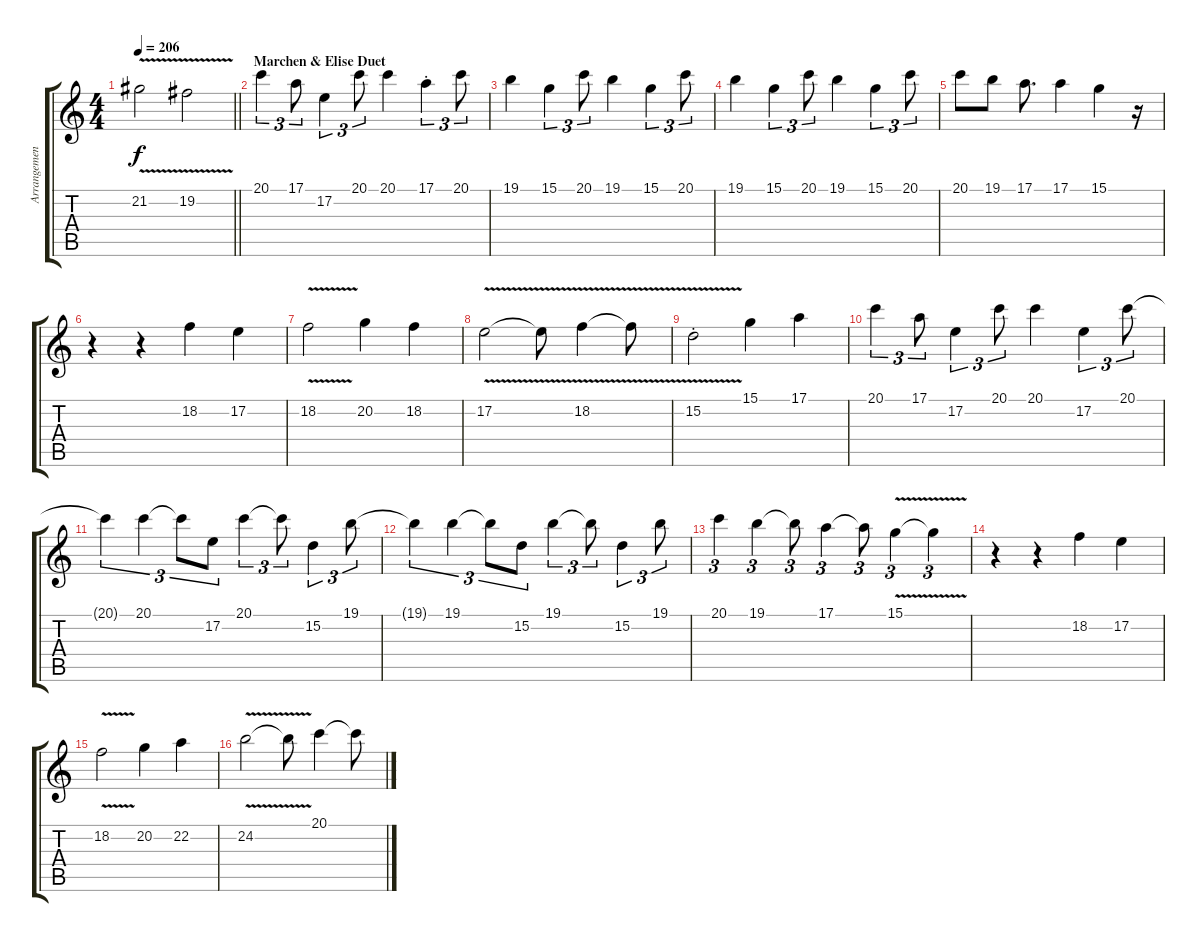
\track ("Arrangements/Elize" "Arrangemen") {instrument orchestrahit}
\staff {score tabs}
\tuning (E4 B3 G3 D3 A2 E2) {hide}
\ts (4 4)
\tempo 206
\clef g2
\barLineRight lightlight
\ks c
21.2{v}.2{dy f} 19.2{v}.2 |
\section ("" "Marchen & Elise Duet")
20.1.4{tu (3 2)} 17.1.8{tu (3 2)} 17.2.4{tu (3 2)} 20.1.8{tu (3 2)} 20.1.4 17.1{st}.4{tu (3 2)} 20.1.8{tu (3 2)} |
19.1.4 15.1.4{tu (3 2)} 20.1.8{tu (3 2)} 19.1.4 15.1.4{tu (3 2)} 20.1.8{tu (3 2)} |
19.1.4 15.1.4{tu (3 2)} 20.1.8{tu (3 2)} 19.1.4 15.1.4{tu (3 2)} 20.1.8{tu (3 2)} |
20.1.8 19.1.8 17.1.8{d} 17.1.4 15.1.4 r.16 |
r.4 r.4 18.2.4 17.2.4 |
18.2{v}.2 20.2.4 18.2.4 |
17.2{v}.2 17.2{t}.8 18.2{v}.4 18.2{t}.8 |
15.2{v st}.2 15.1.4 17.1.4 |
20.1.4{tu (3 2)} 17.1.8{tu (3 2)} 17.2.4{tu (3 2)} 20.1.8{tu (3 2)} 20.1.4 17.2.4{tu (3 2)} 20.1.8{tu (3 2)} |
20.1{t}.4{tu (3 2)} 20.1.4{tu (3 2)} 20.1{t}.8{tu (3 2)} 17.2.8{tu (3 2)} 20.1.4{tu (3 2)} 20.1{t}.8{tu (3 2)} 15.2.4{tu (3 2)} 19.1.8{tu (3 2)} |
19.1{t}.4{tu (3 2)} 19.1.4{tu (3 2)} 19.1{t}.8{tu (3 2)} 15.2.8{tu (3 2)} 19.1.4{tu (3 2)} 19.1{t}.8{tu (3 2)} 15.2.4{tu (3 2)} 19.1.8{tu (3 2)} |
20.1.4{tu (3 2)} 19.1.4{tu (3 2)} 19.1{t}.8{tu (3 2)} 17.1.4{tu (3 2)} 17.1{t}.8{tu (3 2)} 15.1{v}.4{tu (3 2)} 15.1{t}.4{tu (3 2)} |
r.4 r.4 18.2.4 17.2.4 |
18.2{v}.2 20.2.4 22.2.4 |
24.2{v}.2 24.2{t}.8 20.1.4 20.1{t}.8
